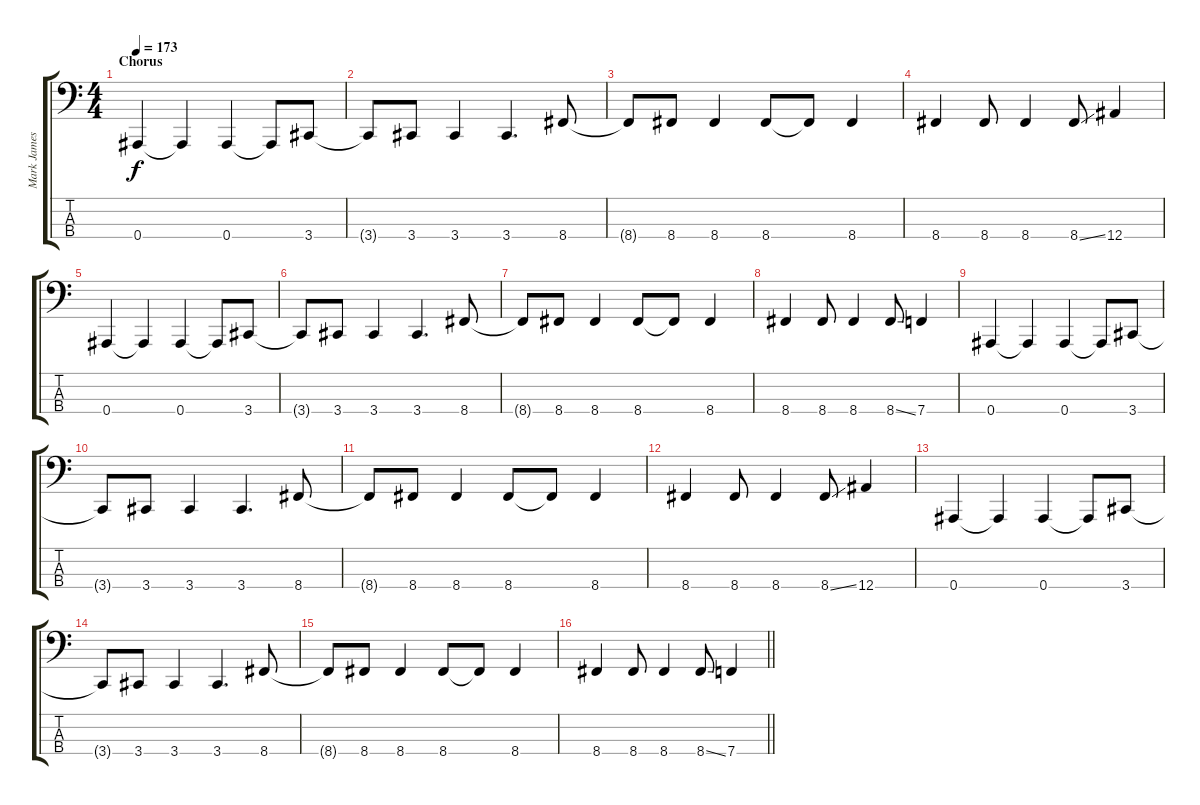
\track ("Mark James" "Mark James") {instrument electricbassfinger}
\staff {score tabs}
\tuning (Eb2 Bb1 F1 Bb0) {hide}
\ts (4 4)
\section ("" "Chorus")
\tempo 173
\clef f4
\ks c
0.4.4{dy f} 0.4{t}.4 0.4.4 0.4{t}.8 3.4.8 |
3.4{t}.8 3.4.8 3.4.4 3.4.4{d} 8.4.8 |
8.4{t}.8 8.4.8 8.4.4 8.4.8 8.4{t}.8 8.4.4 |
8.4.4 8.4.8 8.4.4 8.4{ss}.8 12.4.4 |
0.4.4 0.4{t}.4 0.4.4 0.4{t}.8 3.4.8 |
3.4{t}.8 3.4.8 3.4.4 3.4.4{d} 8.4.8 |
8.4{t}.8 8.4.8 8.4.4 8.4.8 8.4{t}.8 8.4.4 |
8.4.4 8.4.8 8.4.4 8.4{ss}.8 7.4.4 |
0.4.4 0.4{t}.4 0.4.4 0.4{t}.8 3.4.8 |
3.4{t}.8 3.4.8 3.4.4 3.4.4{d} 8.4.8 |
8.4{t}.8 8.4.8 8.4.4 8.4.8 8.4{t}.8 8.4.4 |
8.4.4 8.4.8 8.4.4 8.4{ss}.8 12.4.4 |
0.4.4 0.4{t}.4 0.4.4 0.4{t}.8 3.4.8 |
3.4{t}.8 3.4.8 3.4.4 3.4.4{d} 8.4.8 |
8.4{t}.8 8.4.8 8.4.4 8.4.8 8.4{t}.8 8.4.4 |
\barLineRight lightlight
8.4.4 8.4.8 8.4.4 8.4{ss}.8 7.4.4
